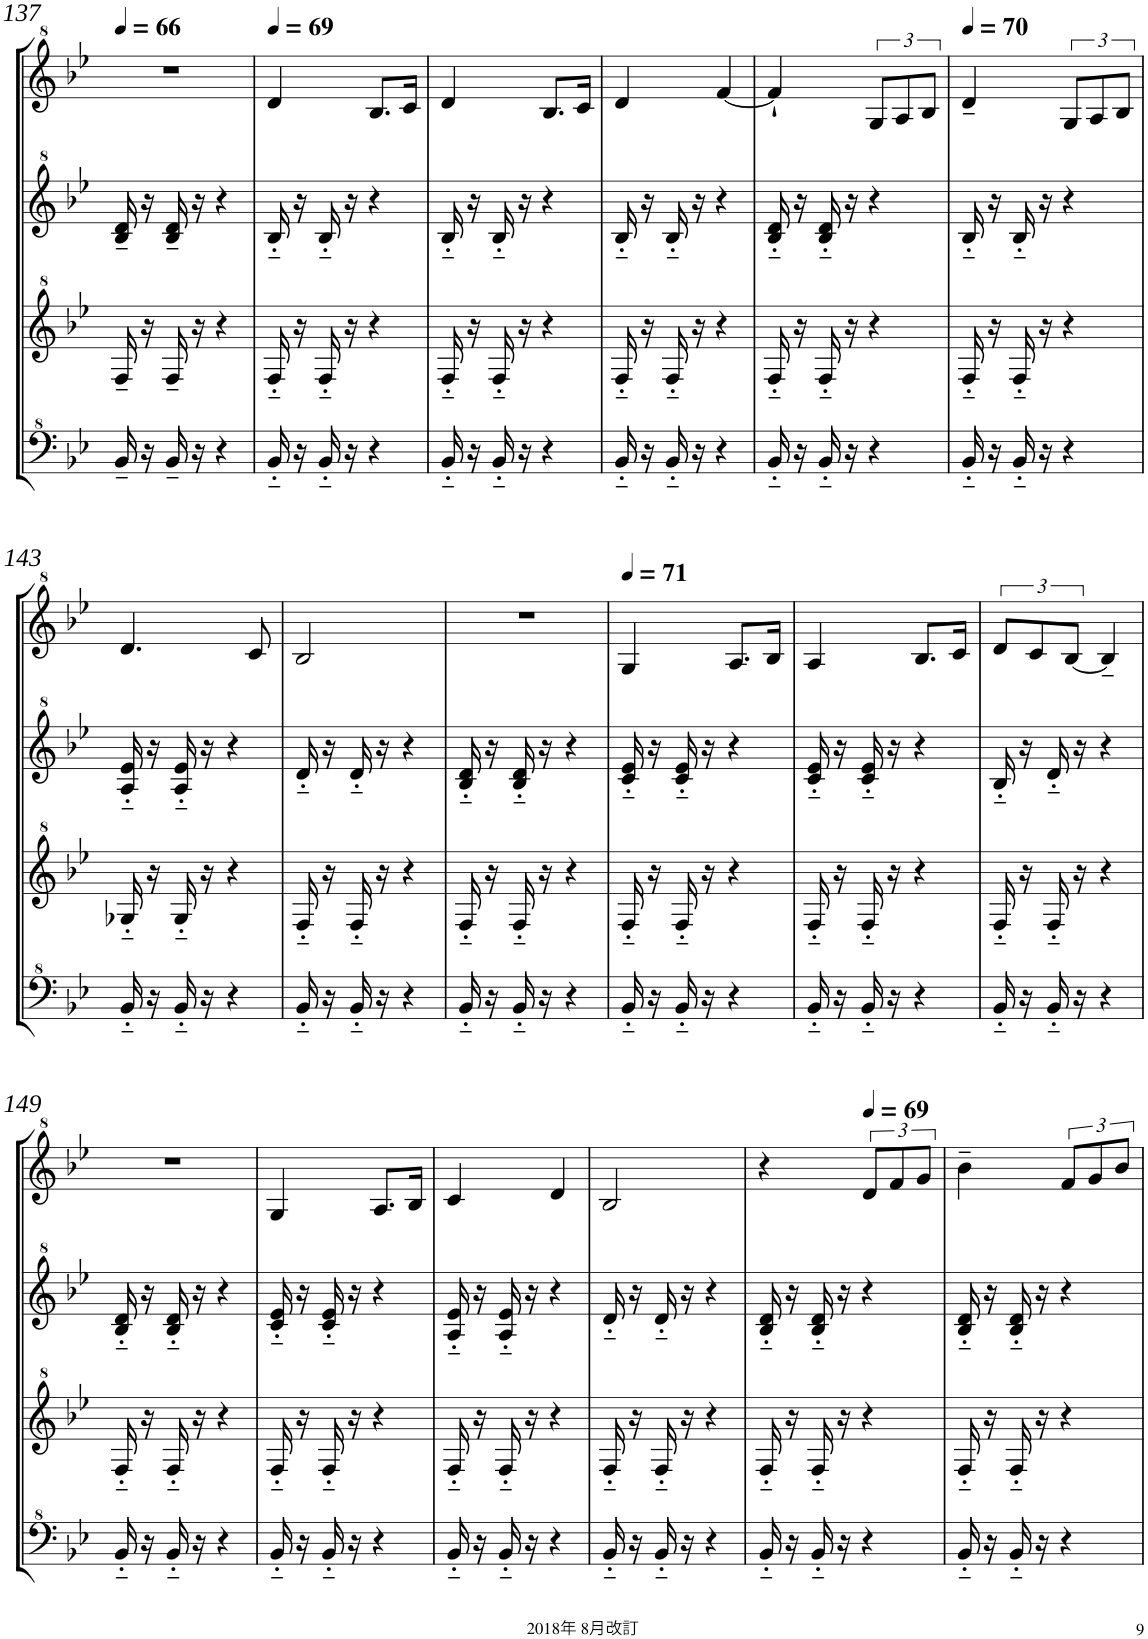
**kern	**kern	**kern	**kern
*part1	*part1	*part1	*part1
*staff4	*staff3	*staff2	*staff1
*I"Model III	*	*	*
!!LO:PB:g=z
*clefF^4	*clefG^2	*clefG^2	*clefG^2
*k[b-e-]	*k[b-e-]	*k[b-e-]	*k[b-e-]
*M2/4	*M2/4	*M2/4	*M2/4
*MM66	*MM66	*MM66	*MM66
=137	=137	=137	=137
16B-~/	16f~/	16b-/~ 16dd/~	2r
16r	16r	16r	.
16B-~/	16f~/	16b-/~ 16dd/~	.
16r	16r	16r	.
4r	4r	4r	.
=138	=138	=138	=138
*	*	*	*MM69
16B-'~/	16f'~/	16b-'~/	4dd/
16r	16r	16r	.
16B-'~/	16f'~/	16b-'~/	.
16r	16r	16r	.
4r	4r	4r	8.b-/L
.	.	.	16cc/Jk
=139	=139	=139	=139
16B-'~/	16f'~/	16b-'~/	4dd/
16r	16r	16r	.
16B-'~/	16f'~/	16b-'~/	.
16r	16r	16r	.
4r	4r	4r	8.b-/L
.	.	.	16cc/Jk
=140	=140	=140	=140
16B-'~/	16f'~/	16b-'~/	4dd/
16r	16r	16r	.
16B-'~/	16f'~/	16b-'~/	.
16r	16r	16r	.
4r	4r	4r	[4ff/
=141	=141	=141	=141
16B-'~/	16f'~/	16b-/'~ 16dd/'~	4ff`/]
16r	16r	16r	.
16B-'~/	16f'~/	16b-/'~ 16dd/'~	.
16r	16r	16r	.
4r	4r	4r	12g/L
.	.	.	12a/
.	.	.	12b-/J
=142	=142	=142	=142
*	*	*	*MM70
16B-'~/	16f'~/	16b-'~/	4dd~/
16r	16r	16r	.
16B-'~/	16f'~/	16b-'~/	.
16r	16r	16r	.
4r	4r	4r	12g/L
.	.	.	12a/
.	.	.	12b-/J
!!LO:LB:g=z
=143	=143	=143	=143
16B-'~/	16g-X'~/	16a/'~ 16ee-/'~	4.dd/
16r	16r	16r	.
16B-'~/	16g-'~/	16a/'~ 16ee-/'~	.
16r	16r	16r	.
4r	4r	4r	.
.	.	.	8cc/
=144	=144	=144	=144
16B-'~/	16f'~/	16dd'~/	2b-/
16r	16r	16r	.
16B-'~/	16f'~/	16dd'~/	.
16r	16r	16r	.
4r	4r	4r	.
=145	=145	=145	=145
16B-'~/	16f'~/	16b-/'~ 16dd/'~	2r
16r	16r	16r	.
16B-'~/	16f'~/	16b-/'~ 16dd/'~	.
16r	16r	16r	.
4r	4r	4r	.
=146	=146	=146	=146
*	*	*	*MM71
16B-'~/	16f'~/	16cc/'~ 16ee-/'~	4g/
16r	16r	16r	.
16B-'~/	16f'~/	16cc/'~ 16ee-/'~	.
16r	16r	16r	.
4r	4r	4r	8.a/L
.	.	.	16b-/Jk
=147	=147	=147	=147
16B-'~/	16f'~/	16cc/'~ 16ee-/'~	4a/
16r	16r	16r	.
16B-'~/	16f'~/	16cc/'~ 16ee-/'~	.
16r	16r	16r	.
4r	4r	4r	8.b-/L
.	.	.	16cc/Jk
=148	=148	=148	=148
16B-'~/	16f'~/	16b-'~/	12dd/L
16r	16r	16r	.
.	.	.	12cc/
16B-'~/	16f'~/	16dd'~/	.
.	.	.	[12b-/J
16r	16r	16r	.
4r	4r	4r	4b-~/]
!!LO:LB:g=z
=149	=149	=149	=149
16B-'~/	16f'~/	16b-/'~ 16dd/'~	2r
16r	16r	16r	.
16B-'~/	16f'~/	16b-/'~ 16dd/'~	.
16r	16r	16r	.
4r	4r	4r	.
=150	=150	=150	=150
16B-'~/	16f'~/	16cc/'~ 16ee-/'~	4g/
16r	16r	16r	.
16B-'~/	16f'~/	16cc/'~ 16ee-/'~	.
16r	16r	16r	.
4r	4r	4r	8.a/L
.	.	.	16b-/Jk
=151	=151	=151	=151
16B-'~/	16f'~/	16a/'~ 16ee-/'~	4cc/
16r	16r	16r	.
16B-'~/	16f'~/	16a/'~ 16ee-/'~	.
16r	16r	16r	.
4r	4r	4r	4dd/
=152	=152	=152	=152
16B-'~/	16f'~/	16dd'~/	2b-/
16r	16r	16r	.
16B-'~/	16f'~/	16dd'~/	.
16r	16r	16r	.
4r	4r	4r	.
=153	=153	=153	=153
16B-'~/	16f'~/	16b-/'~ 16dd/'~	4r
16r	16r	16r	.
16B-'~/	16f'~/	16b-/'~ 16dd/'~	.
16r	16r	16r	.
*	*	*	*MM69
4r	4r	4r	12dd/L
.	.	.	12ff/
.	.	.	12gg/J
=154	=154	=154	=154
16B-'~/	16f'~/	16b-/'~ 16dd/'~	4bb-~\
16r	16r	16r	.
16B-'~/	16f'~/	16b-/'~ 16dd/'~	.
16r	16r	16r	.
4r	4r	4r	12ff/L
.	.	.	12gg/
.	.	.	12bb-/J
=	=	=	=
*-	*-	*-	*-
